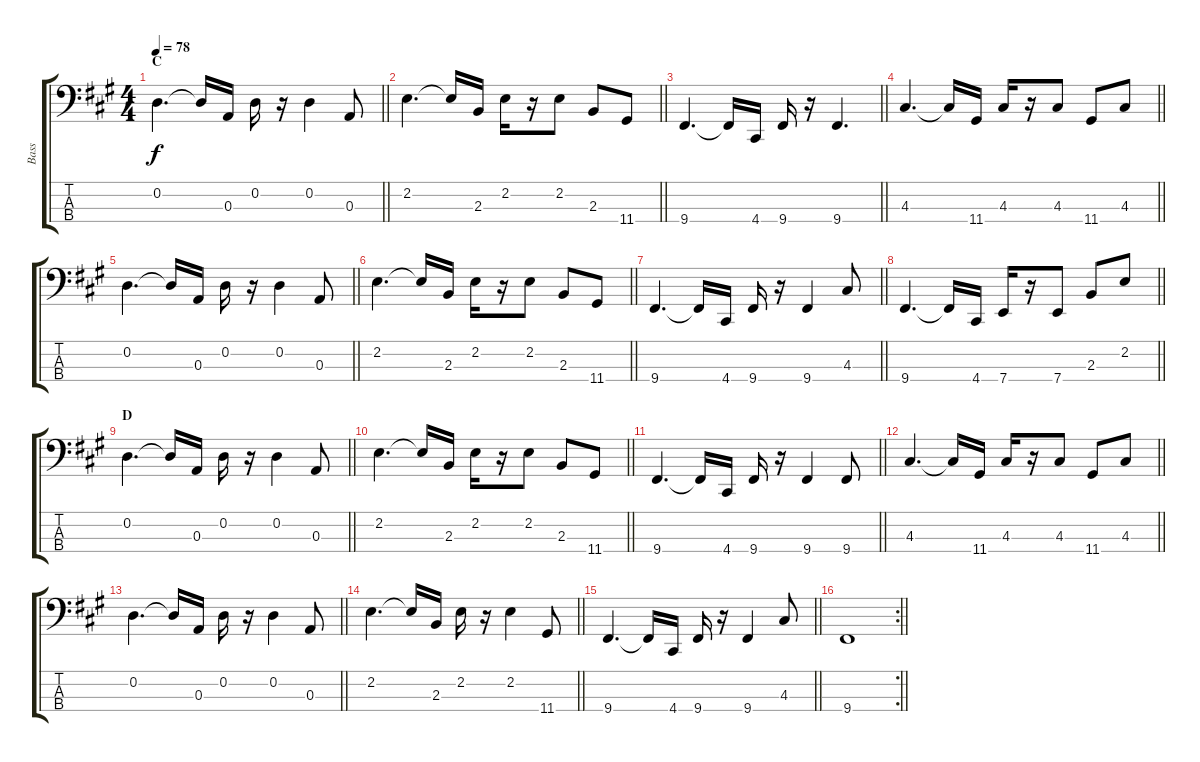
\track ("Bass" "Bass") {instrument electricbassfinger}
\staff {score tabs}
\tuning (G2 D2 A1 A0) {hide}
\ts (4 4)
\section ("" "C")
\tempo 78
\clef f4
\barLineRight lightlight
\ks a
0.2.4{d dy f} 0.2{t}.16 0.3.16 0.2.16 r.16 0.2.4 0.3.8 |
\barLineRight lightlight
2.2.4{d} 2.2{t}.16 2.3.16 2.2.16 r.16 2.2.8 2.3.8 11.4.8 |
\barLineRight lightlight
9.4.4{d} 9.4{t}.16 4.4.16 9.4.16 r.16 9.4.4{d} |
\barLineRight lightlight
4.3.4{d} 4.3{t}.16 11.4.16 4.3.16 r.16 4.3.8 11.4.8 4.3.8 |
\barLineRight lightlight
0.2.4{d} 0.2{t}.16 0.3.16 0.2.16 r.16 0.2.4 0.3.8 |
\barLineRight lightlight
2.2.4{d} 2.2{t}.16 2.3.16 2.2.16 r.16 2.2.8 2.3.8 11.4.8 |
\barLineRight lightlight
9.4.4{d} 9.4{t}.16 4.4.16 9.4.16 r.16 9.4.4 4.3.8 |
\barLineRight lightlight
9.4.4{d} 9.4{t}.16 4.4.16 7.4.16 r.16 7.4.8 2.3.8 2.2.8 |
\section ("" "D")
\barLineRight lightlight
0.2.4{d} 0.2{t}.16 0.3.16 0.2.16 r.16 0.2.4 0.3.8 |
\barLineRight lightlight
2.2.4{d} 2.2{t}.16 2.3.16 2.2.16 r.16 2.2.8 2.3.8 11.4.8 |
\barLineRight lightlight
9.4.4{d} 9.4{t}.16 4.4.16 9.4.16 r.16 9.4.4 9.4.8 |
\barLineRight lightlight
4.3.4{d} 4.3{t}.16 11.4.16 4.3.16 r.16 4.3.8 11.4.8 4.3.8 |
\barLineRight lightlight
0.2.4{d} 0.2{t}.16 0.3.16 0.2.16 r.16 0.2.4 0.3.8 |
\barLineRight lightlight
2.2.4{d} 2.2{t}.16 2.3.16 2.2.16 r.16 2.2.4 11.4.8 |
\barLineRight lightlight
9.4.4{d} 9.4{t}.16 4.4.16 9.4.16 r.16 9.4.4 4.3.8 |
\rc 2
\barLineRight lightlight
9.4.1
